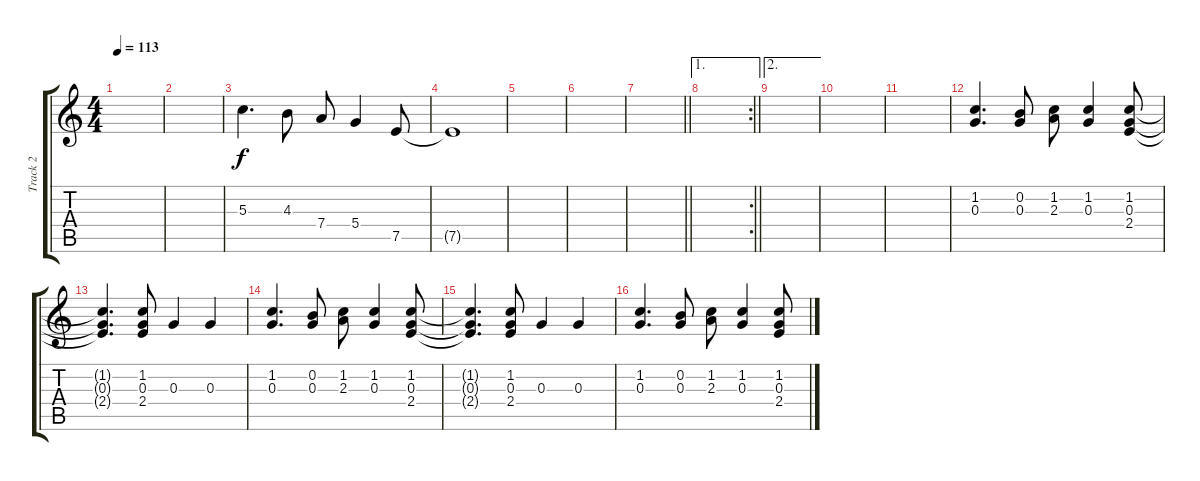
\track ("Track 2" "Track 2") {instrument electricguitarjazz}
\staff {score tabs}
\tuning (E4 B3 G3 D3 A2 E2) {hide}
\ts (4 4)
\tempo 113
\clef g2
\ks c
|
|
5.3.4{d} 4.3.8 7.4.8 5.4.4 7.5.8 |
7.5{t}.1 |
|
|
\barLineRight lightlight
|
\ae 1
\rc 2
\barLineRight lightlight
|
\ae 2
|
|
|
(1.2 0.3).4{d} (0.2 0.3).8 (1.2 2.3).8 (1.2 0.3).4 (1.2 0.3 2.4).8 |
(1.2{t} 0.3{t} 2.4{t}).4{d} (1.2 0.3 2.4).8 0.3.4 0.3.4 |
(1.2 0.3).4{d} (0.2 0.3).8 (1.2 2.3).8 (1.2 0.3).4 (1.2 0.3 2.4).8 |
(1.2{t} 0.3{t} 2.4{t}).4{d} (1.2 0.3 2.4).8 0.3.4 0.3.4 |
(1.2 0.3).4{d} (0.2 0.3).8 (1.2 2.3).8 (1.2 0.3).4 (1.2 0.3 2.4).8
